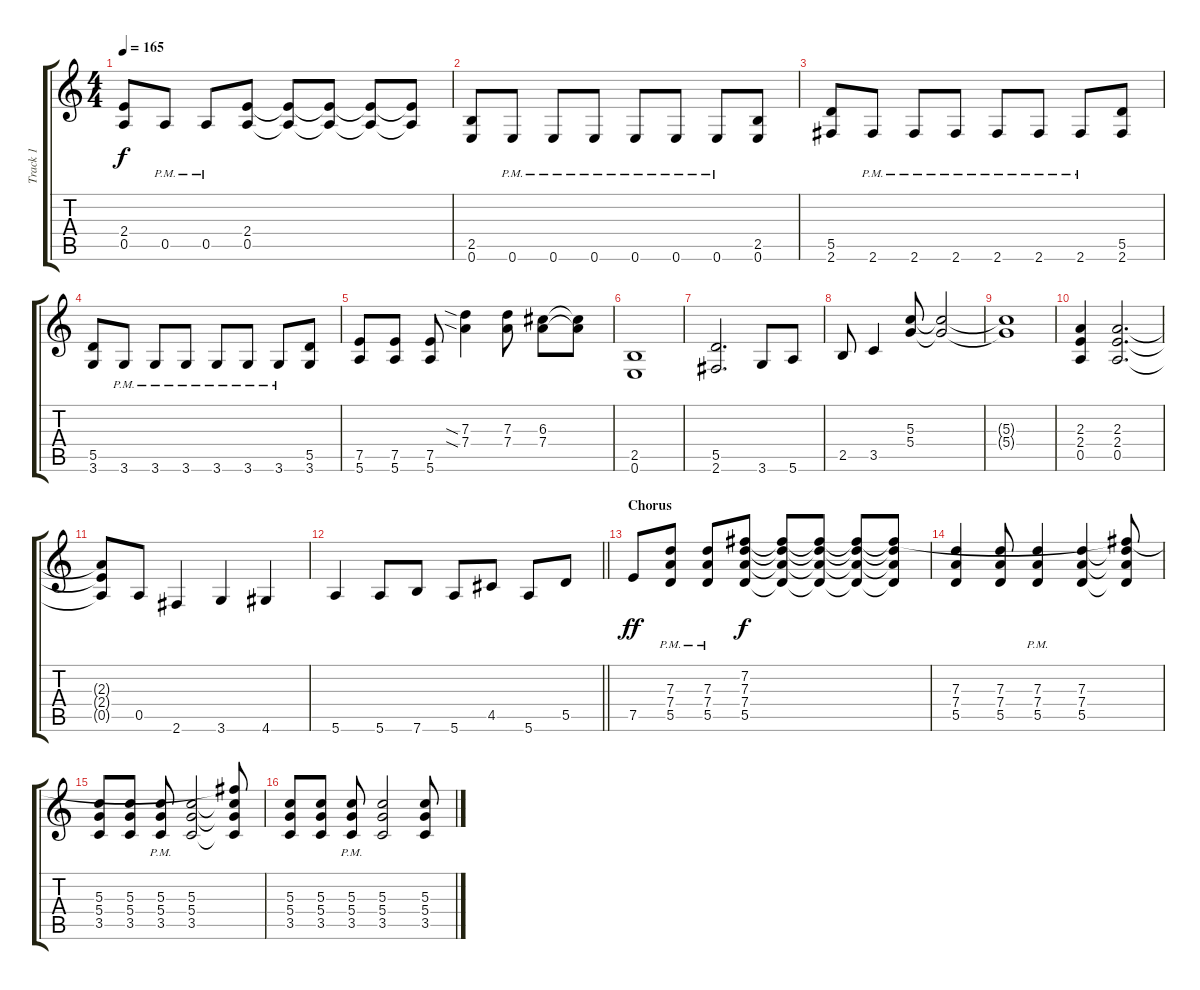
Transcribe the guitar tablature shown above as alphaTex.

\track ("Track 1" "Track 1") {instrument overdrivenguitar}
\staff {score tabs}
\tuning (E4 B3 G3 D3 A2 E2) {hide}
\ts (4 4)
\tempo 165
\clef g2
\ks c
(2.4 0.5).8{dy f} 0.5{pm}.8 0.5{pm}.8 (2.4 0.5).8 (2.4{t} 0.5{t}).8 (2.4{t} 0.5{t}).8 (2.4{t} 0.5{t}).8 (2.4{t} 0.5{t}).8 |
(2.5 0.6).8 0.6{pm}.8 0.6{pm}.8 0.6{pm}.8 0.6{pm}.8 0.6{pm}.8 0.6{pm}.8 (2.5 0.6).8 |
(5.5 2.6).8 2.6{pm}.8 2.6{pm}.8 2.6{pm}.8 2.6{pm}.8 2.6{pm}.8 2.6{pm}.8 (5.5 2.6).8 |
(5.5 3.6).8 3.6{pm}.8 3.6{pm}.8 3.6{pm}.8 3.6{pm}.8 3.6{pm}.8 3.6{pm}.8 (5.5 3.6).8 |
(7.5 5.6).8 (7.5 5.6).8 (7.5 5.6).8 (7.3{sia} 7.4{sia}).4 (7.3 7.4).8 (6.3 7.4).8 (6.3{t} 7.4{t}).8 |
(2.5 0.6).1 |
(5.5 2.6).2{d} 3.6.8 5.6.8 |
2.5.8 3.5.4 (5.3 5.4).8 (5.3{t} 5.4{t}).2 |
(5.3{t} 5.4{t}).1 |
(2.3 2.4 0.5).4 (2.3 2.4 0.5).2{d} |
(2.3{t} 2.4{t} 0.5{t}).8 0.5.8 2.6.4 3.6.4 4.6.4 |
\barLineRight lightlight
5.6.4 5.6.8 7.6.8 5.6.8 4.5.8 5.6.8 5.5.8 |
\section ("" "Chorus")
7.5.8{dy ff} (7.3{pm} 7.4{pm} 5.5{pm}).8 (7.3{pm} 7.4{pm} 5.5{pm}).8 (7.2 7.3 7.4 5.5).8{dy f} (7.2{t} 7.3{t} 7.4{t} 5.5{t}).8 (7.2{t} 7.3{t} 7.4{t} 5.5{t}).8 (7.2{t} 7.3{t} 7.4{t} 5.5{t}).8 (7.2{t} 7.3{t} 7.4{t} 5.5{t}).8 |
(7.3 7.4 5.5).4 (7.3 7.4 5.5).8 (7.3{pm} 7.4{pm} 5.5{pm}).4 (7.3 7.4 5.5).4 (7.2{t} 7.3{t} 7.4{t} 5.5{t}).8 |
(5.3 5.4 3.5).8 (5.3 5.4 3.5).8 (5.3{pm} 5.4{pm} 3.5{pm}).8 (5.3 5.4 3.5).2 (7.2{t} 5.3{t} 5.4{t} 3.5{t}).8 |
(5.3 5.4 3.5).8 (5.3 5.4 3.5).8 (5.3{pm} 5.4{pm} 3.5{pm}).8 (5.3 5.4 3.5).2 (5.3 5.4 3.5).8
